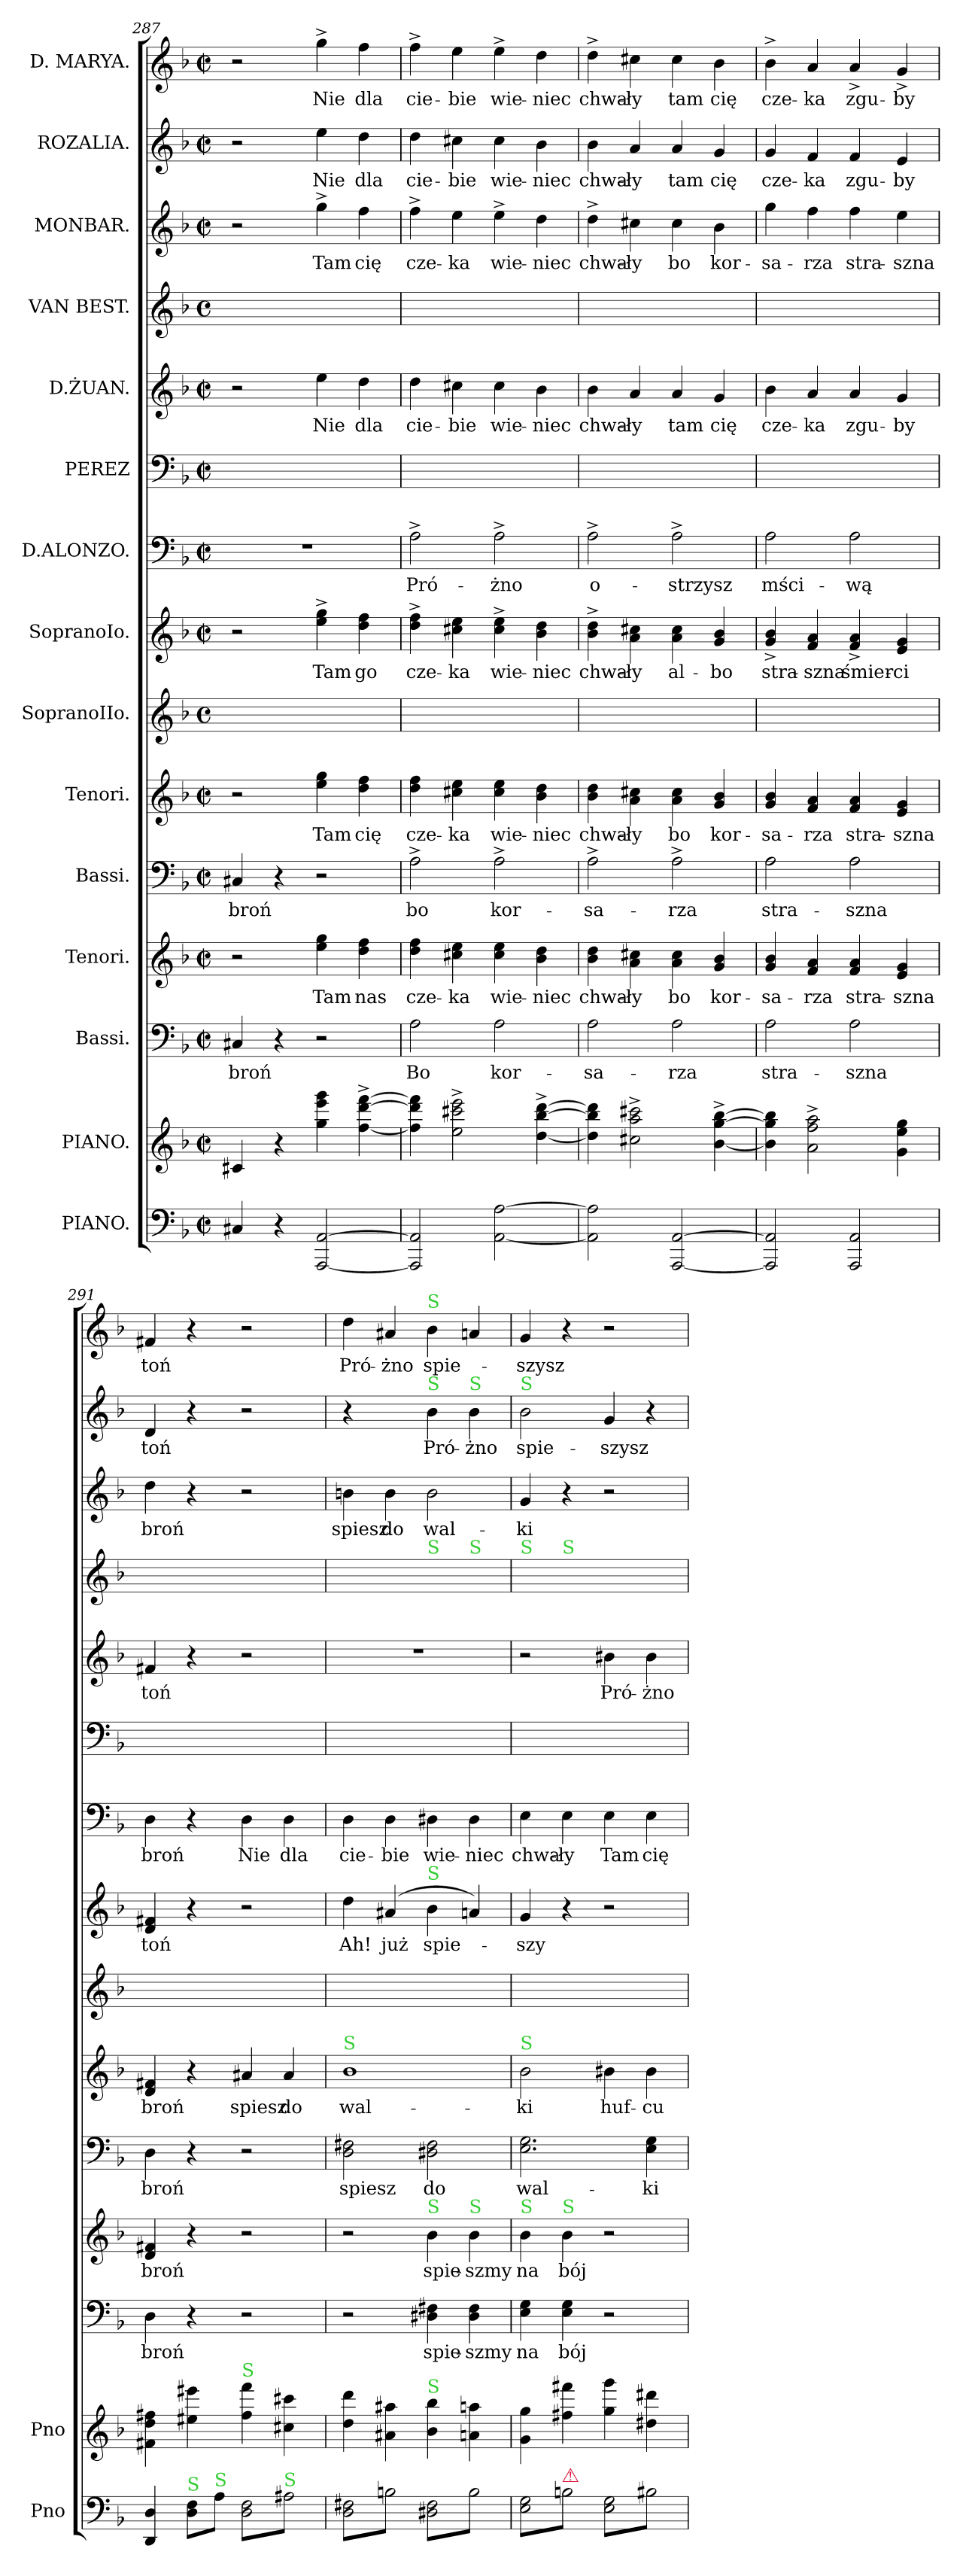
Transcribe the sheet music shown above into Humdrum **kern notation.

**kern	**kern	**kern	**text	**kern	**text	**kern	**text	**kern	**text	**kern	**kern	**text	**kern	**text	**kern	**text	**kern	**text	**kern	**text	**kern	**text	**kern	**text	**kern	**text
*part15	*part14	*part13	*part13	*part12	*part12	*part11	*part11	*part10	*part10	*part9	*part8	*part8	*part7	*part7	*part6	*part6	*part5	*part5	*part4	*part4	*part3	*part3	*part2	*part2	*part1	*part1
*staff15	*staff14	*staff13	*staff13	*staff12	*staff12	*staff11	*staff11	*staff10	*staff10	*staff9	*staff8	*staff8	*staff7	*staff7	*staff6	*staff6	*staff5	*staff5	*staff4	*staff4	*staff3	*staff3	*staff2	*staff2	*staff1	*staff1
*I"PIANO.	*I"PIANO.	*I"Bassi.	*	*I"Tenori.	*	*I"Bassi.	*	*I"Tenori.	*	*I"SopranoIIo.	*I"SopranoIo.	*	*I"D.ALONZO.	*	*I"PEREZ	*	*I"D.ŻUAN.	*	*I"VAN BEST.	*	*I"MONBAR.	*	*I"ROZALIA.	*	*I"D. MARYA.	*
*I'Pno	*I'Pno	*	*	*	*	*	*	*	*	*	*	*	*	*	*	*	*	*	*	*	*	*	*	*	*	*
*clefF4	*clefG2	*clefF4	*	*clefG2	*	*clefF4	*	*clefG2	*	*clefG2	*clefG2	*	*clefF4	*	*clefF4	*	*clefG2	*	*clefG2	*	*clefG2	*	*clefG2	*	*clefG2	*
*	*	*	*	*ITrd8c12	*	*	*	*ITrd8c12	*	*	*	*	*	*	*	*	*ITrd8c12	*	*ITrd8c12	*	*ITrd8c12	*	*	*	*	*
*k[b-]	*k[b-]	*k[b-]	*	*k[b-]	*	*k[b-]	*	*k[b-]	*	*k[b-]	*k[b-]	*	*k[b-]	*	*k[b-]	*	*k[b-]	*	*k[b-]	*	*k[b-]	*	*k[b-]	*	*k[b-]	*
*M2/2	*M2/2	*M2/2	*	*M2/2	*	*M2/2	*	*M2/2	*	*M4/4	*M2/2	*	*M2/2	*	*M2/2	*	*M2/2	*	*M4/4	*	*M2/2	*	*M2/2	*	*M2/2	*
*met(c|)	*met(c|)	*met(c|)	*	*met(c|)	*	*met(c|)	*	*met(c|)	*	*met(c)	*met(c|)	*	*met(c|)	*	*met(c|)	*	*met(c|)	*	*met(c)	*	*met(c|)	*	*met(c|)	*	*met(c|)	*
=287	=287	=287	=287	=287	=287	=287	=287	=287	=287	=287	=287	=287	=287	=287	=287	=287	=287	=287	=287	=287	=287	=287	=287	=287	=287	=287
4C#X/	4c#X/	4C#X/	broń	2r	.	4C#X/	broń	2r	.	1ryy	2r	.	1r	.	4C#X/yy	broń	2r	.	2ryy	.	2r	.	2r	.	2r	.
4r	4r	4r	.	.	.	4r	.	.	.	.	.	.	.	.	4ryy	.	.	.	.	.	.	.	.	.	.	.
[2AAA/ [2AA/	4gg\ 4eee\ 4ggg\	2r	.	4e\ 4g\	Tam	2r	.	4e\ 4g\	Tam	.	4ee^\ 4gg^\	Tam	.	.	2ryy	.	4e\	Nie	4g\yy	Tam	4g^\	Tam	4ee\	Nie	4gg^\	Nie
.	[4ff^\ [4ddd^\ [4fff^\	.	.	4d\ 4f\	nas	.	.	4d\ 4f\	cię	.	4dd\ 4ff\	go	.	.	.	.	4d\	dla	4f\yy	nas	4f\	cię	4dd\	dla	4ff\	dla
=288	=288	=288	=288	=288	=288	=288	=288	=288	=288	=288	=288	=288	=288	=288	=288	=288	=288	=288	=288	=288	=288	=288	=288	=288	=288	=288
2AAA]/ 2AA]/	4ff]\ 4ddd]\ 4fff]\	2A\	Bo	4d\ 4f\	cze-	2A^\	bo	4d\ 4f\	cze-	1ryy	4dd^\ 4ff^\	cze-	2A^\	Pró-	2A^\yy	bo	4d\	cie-	4f\yy	cze-	4f^\	cze-	4dd\	cie-	4ff^\	cie-
.	2ee^\ 2ccc#X^\ 2eee^\	.	.	4c#X\ 4e\	-ka	.	.	4c#X\ 4e\	-ka	.	4cc#X\ 4ee\	-ka	.	.	.	.	4c#X\	-bie	4e\yy	-ka	4e\	-ka	4cc#X\	-bie	4ee\	-bie
[2AA\ [2A\	.	2A\	kor-	4c#\ 4e\	wie-	2A^\	kor-	4c#\ 4e\	wie-	.	4cc#^\ 4ee^\	wie-	2A^\	-żno	2A^\yy	kor-	4c#\	wie-	4e\yy	wie-	4e^\	wie-	4cc#\	wie-	4ee^\	wie-
.	[4dd^\ [4bb-^\ [4ddd^\	.	.	4B-\ 4d\	-niec	.	.	4B-\ 4d\	-niec	.	4b-\ 4dd\	-niec	.	.	.	.	4B-\	-niec	4d\yy	-niec	4d\	-niec	4b-\	-niec	4dd\	-niec
=289	=289	=289	=289	=289	=289	=289	=289	=289	=289	=289	=289	=289	=289	=289	=289	=289	=289	=289	=289	=289	=289	=289	=289	=289	=289	=289
2AA]\ 2A]\	4dd]\ 4bb-]\ 4ddd]\	2A\	-sa-	4B-\ 4d\	chwa-	2A^\	-sa-	4B-\ 4d\	chwa-	1ryy	4b-^\ 4dd^\	chwa-	2A^\	o-	2A^\yy	-sa-	4B-\	chwa-	4d\yy	chwa-	4d^\	chwa-	4b-\	chwa-	4dd^\	chwa-
.	2cc#X^\ 2aa^\ 2ccc#X^\	.	.	4A\ 4c#X\	-ły	.	.	4A\ 4c#X\	-ły	.	4a\ 4cc#X\	-ły	.	.	.	.	4A/	-ły	4c#X\yy	-ły	4c#X\	-ły	4a/	-ły	4cc#X\	-ły
[2AAA/ [2AA/	.	2A\	-rza	4A\ 4c#\	bo	2A^\	-rza	4A\ 4c#\	bo	.	4a\ 4cc#\	al-	2A^\	-strzysz	2A^\yy	-rza	4A/	tam	4c#\yy	bo	4c#\	bo	4a/	tam	4cc#\	tam
.	[4b-^\ [4gg^\ [4bb-^\	.	.	4G/ 4B-/	kor-	.	.	4G/ 4B-/	kor-	.	4g/ 4b-/	-bo	.	.	.	.	4G/	cię	4B-\yy	kor-	4B-\	kor-	4g/	cię	4b-\	cię
=290	=290	=290	=290	=290	=290	=290	=290	=290	=290	=290	=290	=290	=290	=290	=290	=290	=290	=290	=290	=290	=290	=290	=290	=290	=290	=290
2AAA]/ 2AA]/	4b-]\ 4gg]\ 4bb-]\	2A\	stra-	4G/ 4B-/	-sa-	2A\	stra-	4G/ 4B-/	-sa-	1ryy	4g^>/ 4b-^>/	stra-	2A\	mści-	2A\yy	stra-	4B-\	cze-	4B-\yy	-sa-	4g\	-sa-	4g/	cze-	4b-^\	cze-
.	2a^\ 2ff^\ 2aa^\	.	.	4F/ 4A/	-rza	.	.	4F/ 4A/	-rza	.	4f/ 4a/	-szna	.	.	.	.	4A/	-ka	4A/yy	-rza	4f\	-rza	4f/	-ka	4a/	-ka
2AAA/ 2AA/	.	2A\	-szna	4F/ 4A/	stra-	2A\	-szna	4F/ 4A/	stra-	.	4f^>/ 4a^>/	śmier-	2A\	-wą	2A\yy	-szna	4A/	zgu-	4A/yy	stra-	4f\	stra-	4f/	zgu-	4a^>/	zgu-
.	4g\ 4ee\ 4gg\	.	.	4E/ 4G/	-szna	.	.	4E/ 4G/	-szna	.	4e/ 4g/	-ci	.	.	.	.	4G/	-by	4G/yy	-szna	4e\	-szna	4e/	-by	4g^>/	-by
=291	=291	=291	=291	=291	=291	=291	=291	=291	=291	=291	=291	=291	=291	=291	=291	=291	=291	=291	=291	=291	=291	=291	=291	=291	=291	=291
4DD/ 4D/	4f#X\ 4dd\ 4ff#X\	4D\	broń	4D/ 4F#X/	broń	4D\	broń	4D/ 4F#X/	broń	1ryy	4d/ 4f#X/	toń	4D\	broń	4D\yy	broń	4F#X/	toń	4F#X/yy	broń	4d\	broń	4d/	toń	4f#X/	toń
!LO:TX:a:color=limegreen:t=S	!	!	!	!	!	!	!	!	!	!	!	!	!	!	!	!	!	!	!	!	!	!	!	!	!	!
8D\ 8F\L	4ee#X\ 4eee#X\	4r	.	4r	.	4r	.	4r	.	.	4r	.	4r	.	4ryy	.	4r	.	4ryy	.	4r	.	4r	.	4r	.
!LO:TX:a:color=limegreen:t=S	!	!	!	!	!	!	!	!	!	!	!	!	!	!	!	!	!	!	!	!	!	!	!	!	!	!
8A\J	.	.	.	.	.	.	.	.	.	.	.	.	.	.	.	.	.	.	.	.	.	.	.	.	.	.
!	!LO:TX:a:color=limegreen:t=S	!	!	!	!	!	!	!	!	!	!	!	!	!	!	!	!	!	!	!	!	!	!	!	!	!
!LO:TX:a:color=limegreen:t=S	!	!	!	!	!	!	!	!	!	!	!	!	!	!	!	!	!	!	!	!	!	!	!	!	!	!
*tremolo	*	*	*	*	*	*	*	*	*	*	*	*	*	*	*	*	*	*	*	*	*	*	*	*	*	*
8D\ 8F\L	4ff#\ 4fff\	2r	.	2r	.	2r	.	4A#X/	spiesz	.	2r	.	4D\	Nie	2ryy	.	2r	.	2ryy	.	2r	.	2r	.	2r	.
8A#X\	.	.	.	.	.	.	.	.	.	.	.	.	.	.	.	.	.	.	.	.	.	.	.	.	.	.
!LO:TX:a:color=limegreen:t=S	!	!	!	!	!	!	!	!	!	!	!	!	!	!	!	!	!	!	!	!	!	!	!	!	!	!
8D\ 8F\	4cc#X\ 4ccc#X\	.	.	.	.	.	.	4A#/	do	.	.	.	4D\	dla	.	.	.	.	.	.	.	.	.	.	.	.
8A#X\J	.	.	.	.	.	.	.	.	.	.	.	.	.	.	.	.	.	.	.	.	.	.	.	.	.	.
=292	=292	=292	=292	=292	=292	=292	=292	=292	=292	=292	=292	=292	=292	=292	=292	=292	=292	=292	=292	=292	=292	=292	=292	=292	=292	=292
!	!	!	!	!	!	!	!	!LO:TX:a:color=limegreen:t=S	!	!	!	!	!	!	!	!	!	!	!	!	!	!	!	!	!	!
8D\ 8F#X\L	4dd\ 4ddd\	2r	.	2r	.	2D\ 2F#X\	spiesz	1B-	wal-	1ryy	4dd\	Ah!	4D\	cie-	2F#X\yy	spiesz	1r	.	2ryy	.	4Bn\	spiesz	4r	.	4dd\	Pró-
8Bn\	.	.	.	.	.	.	.	.	.	.	.	.	.	.	.	.	.	.	.	.	.	.	.	.	.	.
8D\ 8F#X\	4a#X\ 4aa#X\	.	.	.	.	.	.	.	.	.	(4a#X/	już	4D\	-bie	.	.	.	.	.	.	4B\	do	4ryy	.	4a#X/	-żno
8Bn\J	.	.	.	.	.	.	.	.	.	.	.	.	.	.	.	.	.	.	.	.	.	.	.	.	.	.
!	!	!	!	!	!	!	!	!	!	!	!	!	!	!	!	!	!	!	!	!	!	!	!	!	!LO:TX:a:color=limegreen:t=S	!
!	!	!	!	!	!	!	!	!	!	!	!	!	!	!	!	!	!	!	!	!	!	!	!LO:TX:a:color=limegreen:t=S	!	!	!
!	!	!	!	!	!	!	!	!	!	!	!	!	!	!	!	!	!	!	!LO:TX:a:color=limegreen:t=S	!	!	!	!	!	!	!
!	!	!	!	!	!	!	!	!	!	!	!LO:TX:a:color=limegreen:t=S	!	!	!	!	!	!	!	!	!	!	!	!	!	!	!
!	!	!	!	!LO:TX:a:color=limegreen:t=S	!	!	!	!	!	!	!	!	!	!	!	!	!	!	!	!	!	!	!	!	!	!
!	!LO:TX:a:color=limegreen:t=S	!	!	!	!	!	!	!	!	!	!	!	!	!	!	!	!	!	!	!	!	!	!	!	!	!
8D#X\ 8F#\L	4b-\ 4bb-\	4D#X\ 4F#X\	spie-	4B-\	spie-	2D#X\ 2F#\	do	.	.	.	4b-\	spie-	4D#X\	wie-	2F#\yy	do	.	.	4B-\yy	spie-	2B\	wal-	4b-\	Pró-	4b-\	spie-
8B\	.	.	.	.	.	.	.	.	.	.	.	.	.	.	.	.	.	.	.	.	.	.	.	.	.	.
!	!	!	!	!	!	!	!	!	!	!	!	!	!	!	!	!	!	!	!	!	!	!	!LO:TX:a:color=limegreen:t=S	!	!	!
!	!	!	!	!	!	!	!	!	!	!	!	!	!	!	!	!	!	!	!LO:TX:a:color=limegreen:t=S	!	!	!	!	!	!	!
!	!	!	!	!LO:TX:a:color=limegreen:t=S	!	!	!	!	!	!	!	!	!	!	!	!	!	!	!	!	!	!	!	!	!	!
8D#X\ 8F#\	4an\ 4aan\	4D#\ 4F#\	-szmy	4B-\	-szmy	.	.	.	.	.	4an/)	.	4D#\	-niec	.	.	.	.	4B-\yy	-szmy	.	.	4b-\	-żno	4an/	.
8B\J	.	.	.	.	.	.	.	.	.	.	.	.	.	.	.	.	.	.	.	.	.	.	.	.	.	.
=293	=293	=293	=293	=293	=293	=293	=293	=293	=293	=293	=293	=293	=293	=293	=293	=293	=293	=293	=293	=293	=293	=293	=293	=293	=293	=293
!	!	!	!	!	!	!	!	!	!	!	!	!	!	!	!	!	!	!	!	!	!	!	!LO:TX:a:color=limegreen:t=S	!	!	!
!	!	!	!	!	!	!	!	!	!	!	!	!	!	!	!	!	!	!	!LO:TX:a:color=limegreen:t=S	!	!	!	!	!	!	!
!	!	!	!	!	!	!	!	!LO:TX:a:color=limegreen:t=S	!	!	!	!	!	!	!	!	!	!	!	!	!	!	!	!	!	!
!	!	!	!	!LO:TX:a:color=limegreen:t=S	!	!	!	!	!	!	!	!	!	!	!	!	!	!	!	!	!	!	!	!	!	!
8E\ 8G\L	4g\ 4gg\	4E\ 4G\	na	4B-\	na	2.E\ 2.G\	wal-	2B-\	-ki	1ryy	4g/	-szy	4E\	chwa-	2.G\yy	wal-	2r	.	4B-\yy	na	4G/	-ki	2b-\	spie-	4g/	-szysz
8Bn\	.	.	.	.	.	.	.	.	.	.	.	.	.	.	.	.	.	.	.	.	.	.	.	.	.	.
!	!	!	!	!	!	!	!	!	!	!	!	!	!	!	!	!	!	!	!LO:TX:a:color=limegreen:t=S	!	!	!	!	!	!	!
!	!	!	!	!LO:TX:a:color=limegreen:t=S	!	!	!	!	!	!	!	!	!	!	!	!	!	!	!	!	!	!	!	!	!	!
!LO:TX:a:color=crimson:t=⚠	!	!	!	!	!	!	!	!	!	!	!	!	!	!	!	!	!	!	!	!	!	!	!	!	!	!
8E\ 8G\	4ff#X\ 4fff#X\	4E\ 4G\	bój	4B-\	bój	.	.	.	.	.	4r	.	4E\	-ły	.	.	.	.	4B-\yy	bój	4r	.	.	.	4r	.
8Bn\J	.	.	.	.	.	.	.	.	.	.	.	.	.	.	.	.	.	.	.	.	.	.	.	.	.	.
8E\ 8G\L	4gg\ 4ggg\	2r	.	2r	.	.	.	4B#X\	huf-	.	2r	.	4E\	Tam	.	.	4B#X\	Pró-	2ryy	.	2r	.	4g/	-szysz	2r	.
8B#X\	.	.	.	.	.	.	.	.	.	.	.	.	.	.	.	.	.	.	.	.	.	.	.	.	.	.
8E\ 8G\	4dd#X\ 4ddd#X\	.	.	.	.	4E\ 4G\	-ki	4B#\	-cu	.	.	.	4E\	cię	4G\yy	-ki	4B#\	-żno	.	.	.	.	4r	.	.	.
8B#X\J	.	.	.	.	.	.	.	.	.	.	.	.	.	.	.	.	.	.	.	.	.	.	.	.	.	.
*Xtremolo	*	*	*	*	*	*	*	*	*	*	*	*	*	*	*	*	*	*	*	*	*	*	*	*	*	*
.	.	.	.	.	.	.	.	.	.	.	.	.	.	.	.	.	.	.	.	.	.	.	.	.	.	.
.	.	.	.	.	.	.	.	.	.	.	.	.	.	.	.	.	.	.	.	.	.	.	.	.	.	.
=	=	=	=	=	=	=	=	=	=	=	=	=	=	=	=	=	=	=	=	=	=	=	=	=	=	=
*-	*-	*-	*-	*-	*-	*-	*-	*-	*-	*-	*-	*-	*-	*-	*-	*-	*-	*-	*-	*-	*-	*-	*-	*-	*-	*-
